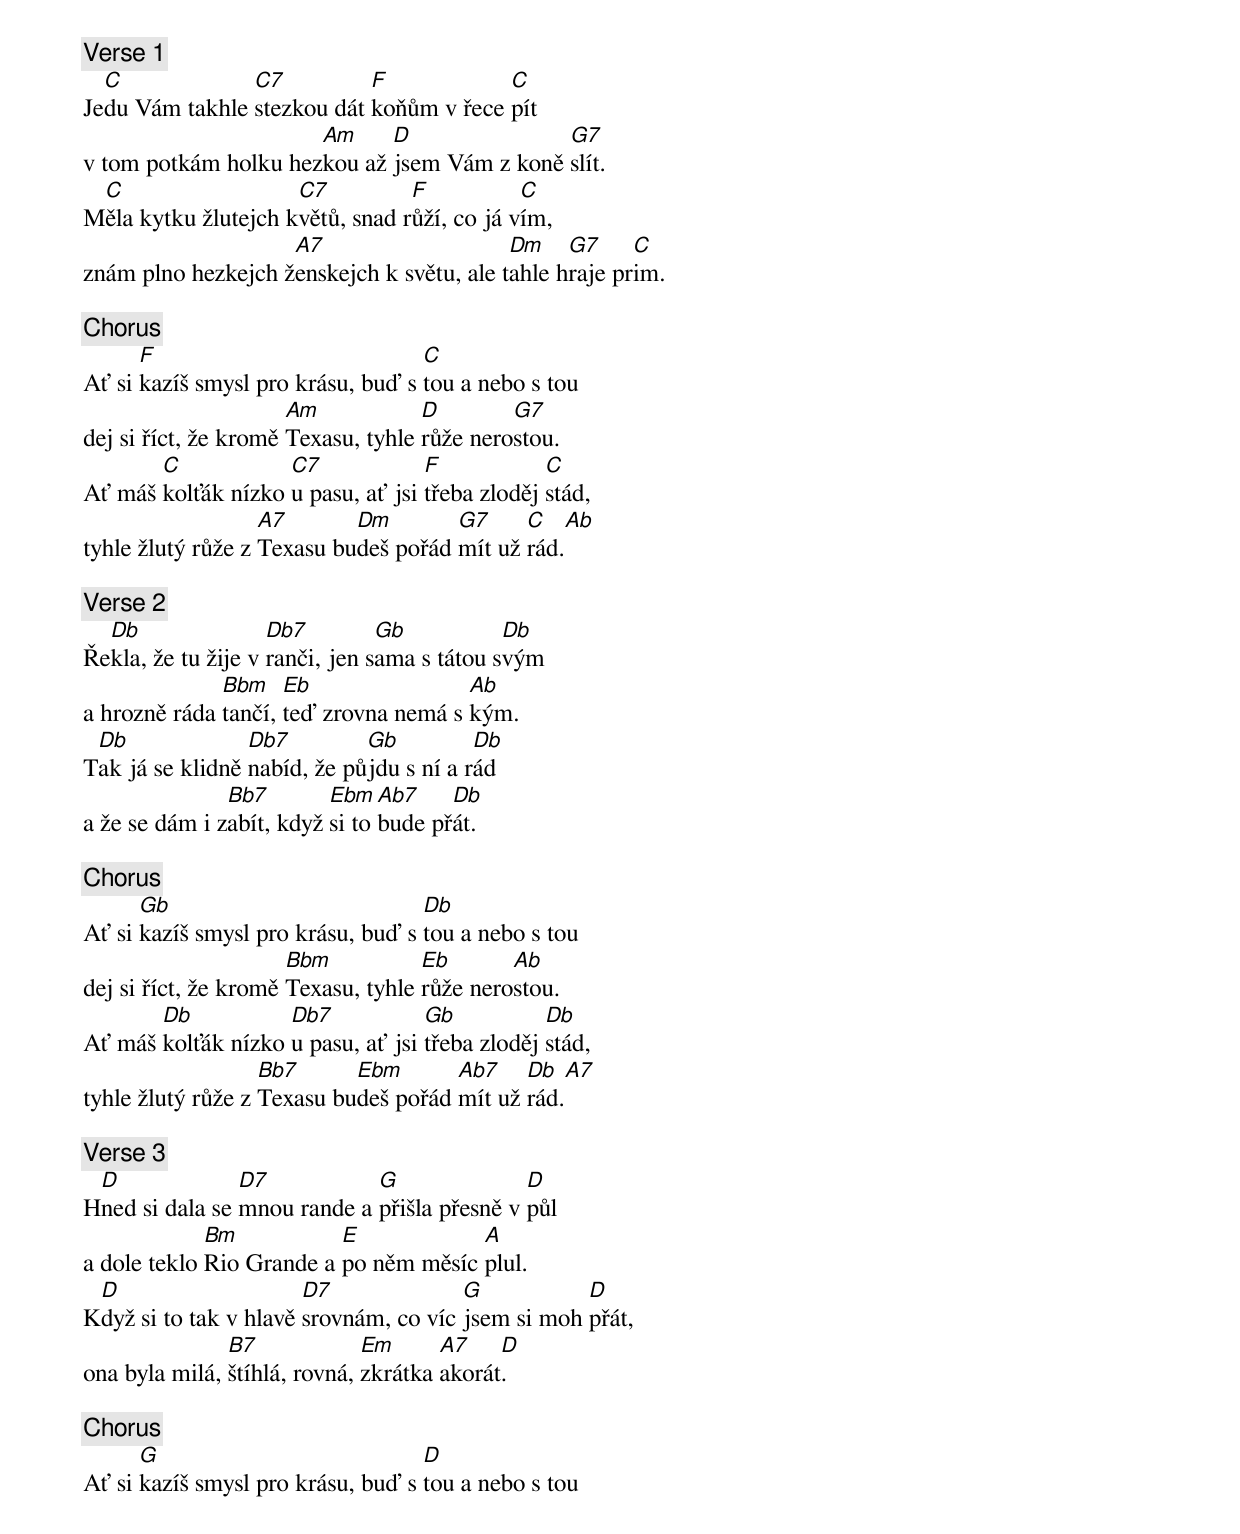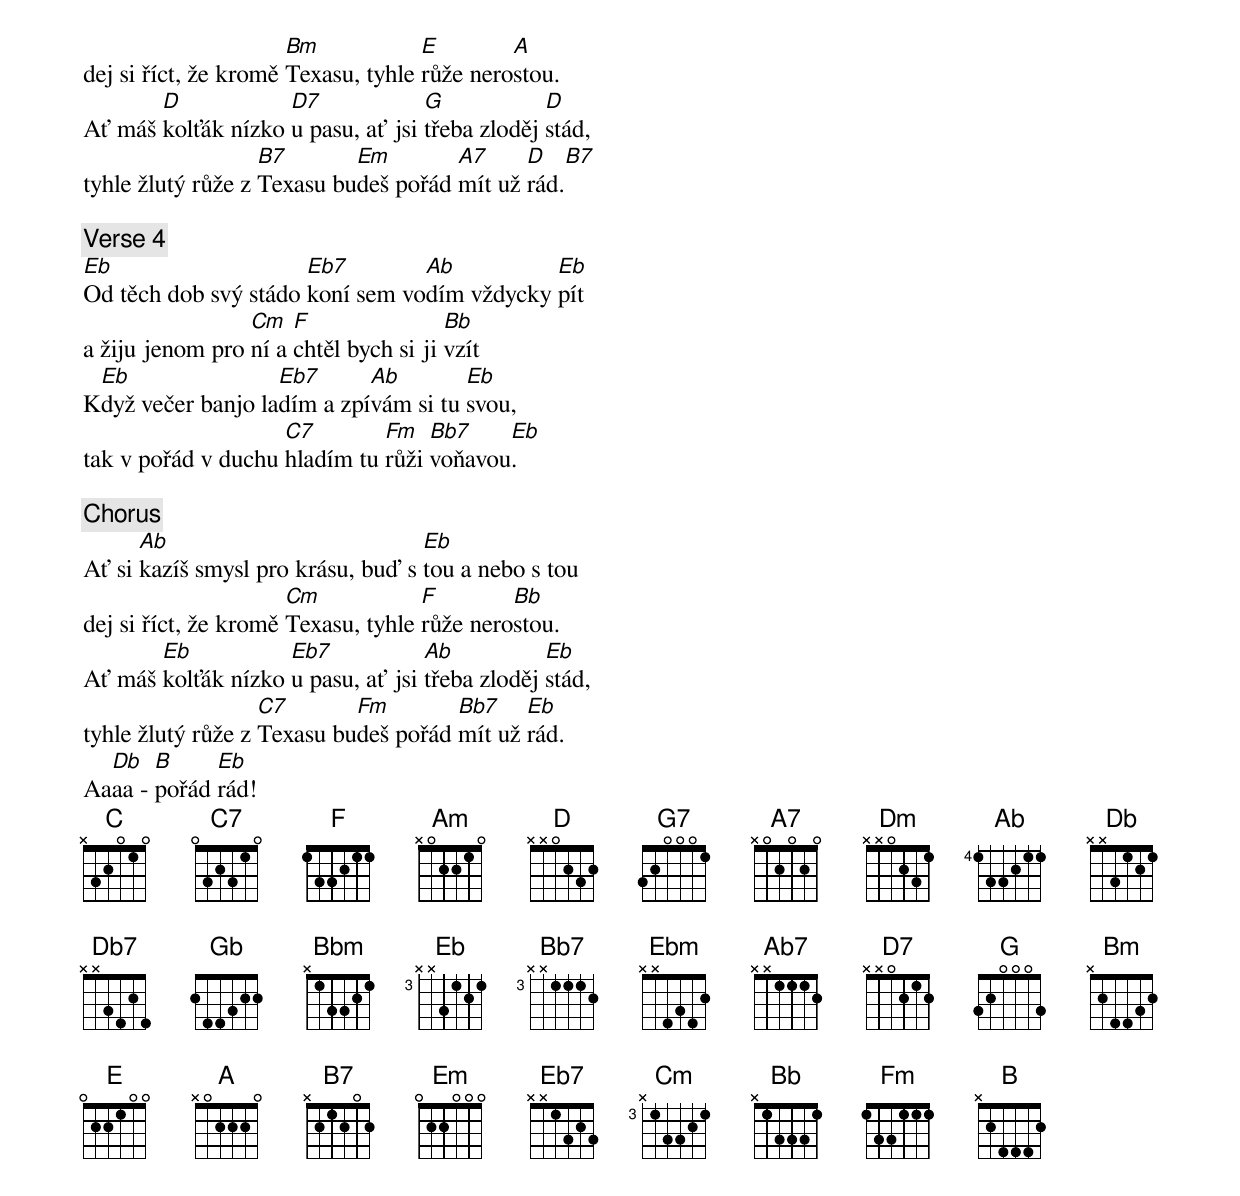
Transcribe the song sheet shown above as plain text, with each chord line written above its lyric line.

[Verse 1]
  C             C7          F            C
Jedu Vám takhle stezkou dát koňům v řece pít
                      Am     D               G7
v tom potkám holku hezkou až jsem Vám z koně slít.
 C                   C7          F           C
Měla kytku žlutejch květů, snad růží, co já vím,
                    A7                     Dm    G7     C
znám plno hezkejch ženskejch k světu, ale tahle hraje prim.

[Chorus]
      F                            C
Ať si kazíš smysl pro krásu, buď s tou a nebo s tou
                      Am            D        G7
dej si říct, že kromě Texasu, tyhle růže nerostou.
       C            C7             F            C
Ať máš kolťák nízko u pasu, ať jsi třeba zloděj stád,
                   A7       Dm        G7     C   Ab
tyhle žlutý růže z Texasu budeš pořád mít už rád.

[Verse 2]
  Db                Db7         Gb           Db
Řekla, že tu žije v ranči, jen sama s tátou svým
              Bbm    Eb                Ab
a hrozně ráda tančí, teď zrovna nemá s kým.
 Db              Db7         Gb          Db
Tak já se klidně nabíd, že půjdu s ní a rád
               Bb7        Ebm   Ab7    Db
a že se dám i zabít, když si to bude přát.

[Chorus]
      Gb                           Db
Ať si kazíš smysl pro krásu, buď s tou a nebo s tou
                      Bbm           Eb       Ab
dej si říct, že kromě Texasu, tyhle růže nerostou.
       Db           Db7            Gb           Db
Ať máš kolťák nízko u pasu, ať jsi třeba zloděj stád,
                   Bb7      Ebm       Ab7    Db  A7
tyhle žlutý růže z Texasu budeš pořád mít už rád.

[Verse 3]
 D              D7           G               D
Hned si dala se mnou rande a přišla přesně v půl
             Bm           E            A
a dole teklo Rio Grande a po něm měsíc plul.
 D                     D7              G           D
Když si to tak v hlavě srovnám, co víc jsem si moh přát,
               B7             Em      A7    D
ona byla milá, štíhlá, rovná, zkrátka akorát.

[Chorus]
      G                            D
Ať si kazíš smysl pro krásu, buď s tou a nebo s tou
                      Bm            E        A
dej si říct, že kromě Texasu, tyhle růže nerostou.
       D            D7             G            D
Ať máš kolťák nízko u pasu, ať jsi třeba zloděj stád,
                   B7       Em        A7     D   B7
tyhle žlutý růže z Texasu budeš pořád mít už rád.

[Verse 4]
Eb                    Eb7        Ab          Eb
Od těch dob svý stádo koní sem vodím vždycky pít
                 Cm   F                Bb
a žiju jenom pro ní a chtěl bych si ji vzít
 Eb                Eb7      Ab        Eb
Když večer banjo ladím a zpívám si tu svou,
                    C7        Fm   Bb7    Eb
tak v pořád v duchu hladím tu růži voňavou.

[Chorus]
      Ab                           Eb
Ať si kazíš smysl pro krásu, buď s tou a nebo s tou
                      Cm            F        Bb
dej si říct, že kromě Texasu, tyhle růže nerostou.
       Eb           Eb7            Ab           Eb
Ať máš kolťák nízko u pasu, ať jsi třeba zloděj stád,
                   C7       Fm        Bb7    Eb
tyhle žlutý růže z Texasu budeš pořád mít už rád.
  Db   B     Eb
Aaaa - pořád rád!
